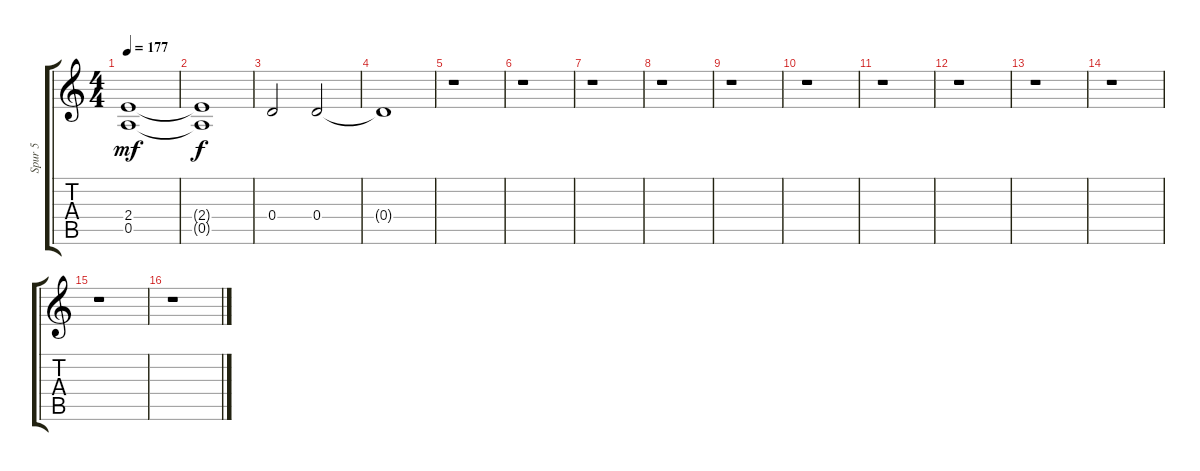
\track ("Spur 5" "Spur 5") {instrument distortionguitar}
\staff {score tabs}
\tuning (E4 B3 G3 D3 A2 E2) {hide}
\ts (4 4)
\tempo 177
\clef g2
\ks c
(2.4 0.5).1{dy mf} |
(2.4{t} 0.5{t}).1{dy f} |
0.4.2 0.4.2 |
0.4{t}.1 |
r.1 |
r.1 |
r.1 |
r.1 |
r.1 |
r.1 |
r.1 |
r.1 |
r.1 |
r.1 |
r.1 |
r.1
